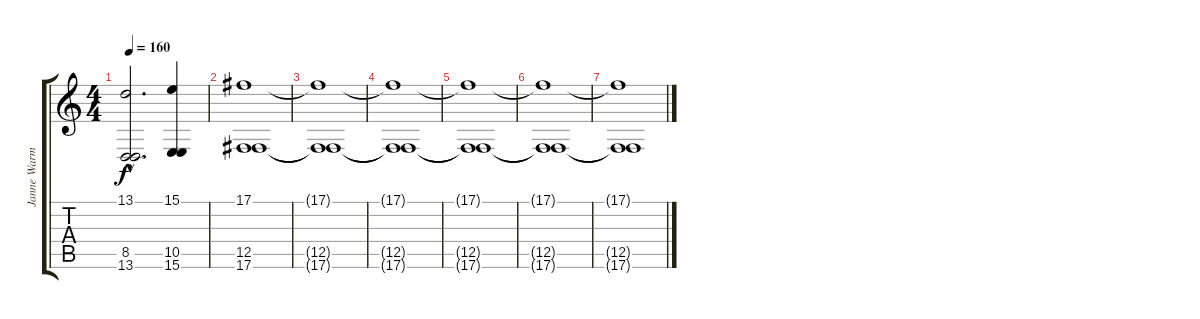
\track ("Janne Warman" "Janne Warm") {instrument stringensemble1}
\staff {score tabs}
\tuning (Db4 Ab3 E3 B2 Gb2 Db2) {hide}
\ts (4 4)
\tempo 160
\clef g2
\ks c
(13.1{hac} 8.5{hac} 13.6{hac}).2{d dy f} (15.1 10.5 15.6).4 |
(17.1 12.5 17.6).1 |
(17.1{t} 12.5{t} 17.6{t}).1 |
(17.1{t} 12.5{t} 17.6{t}).1 |
(17.1{t} 12.5{t} 17.6{t}).1 |
(17.1{t} 12.5{t} 17.6{t}).1 |
(17.1{t} 12.5{t} 17.6{t}).1
